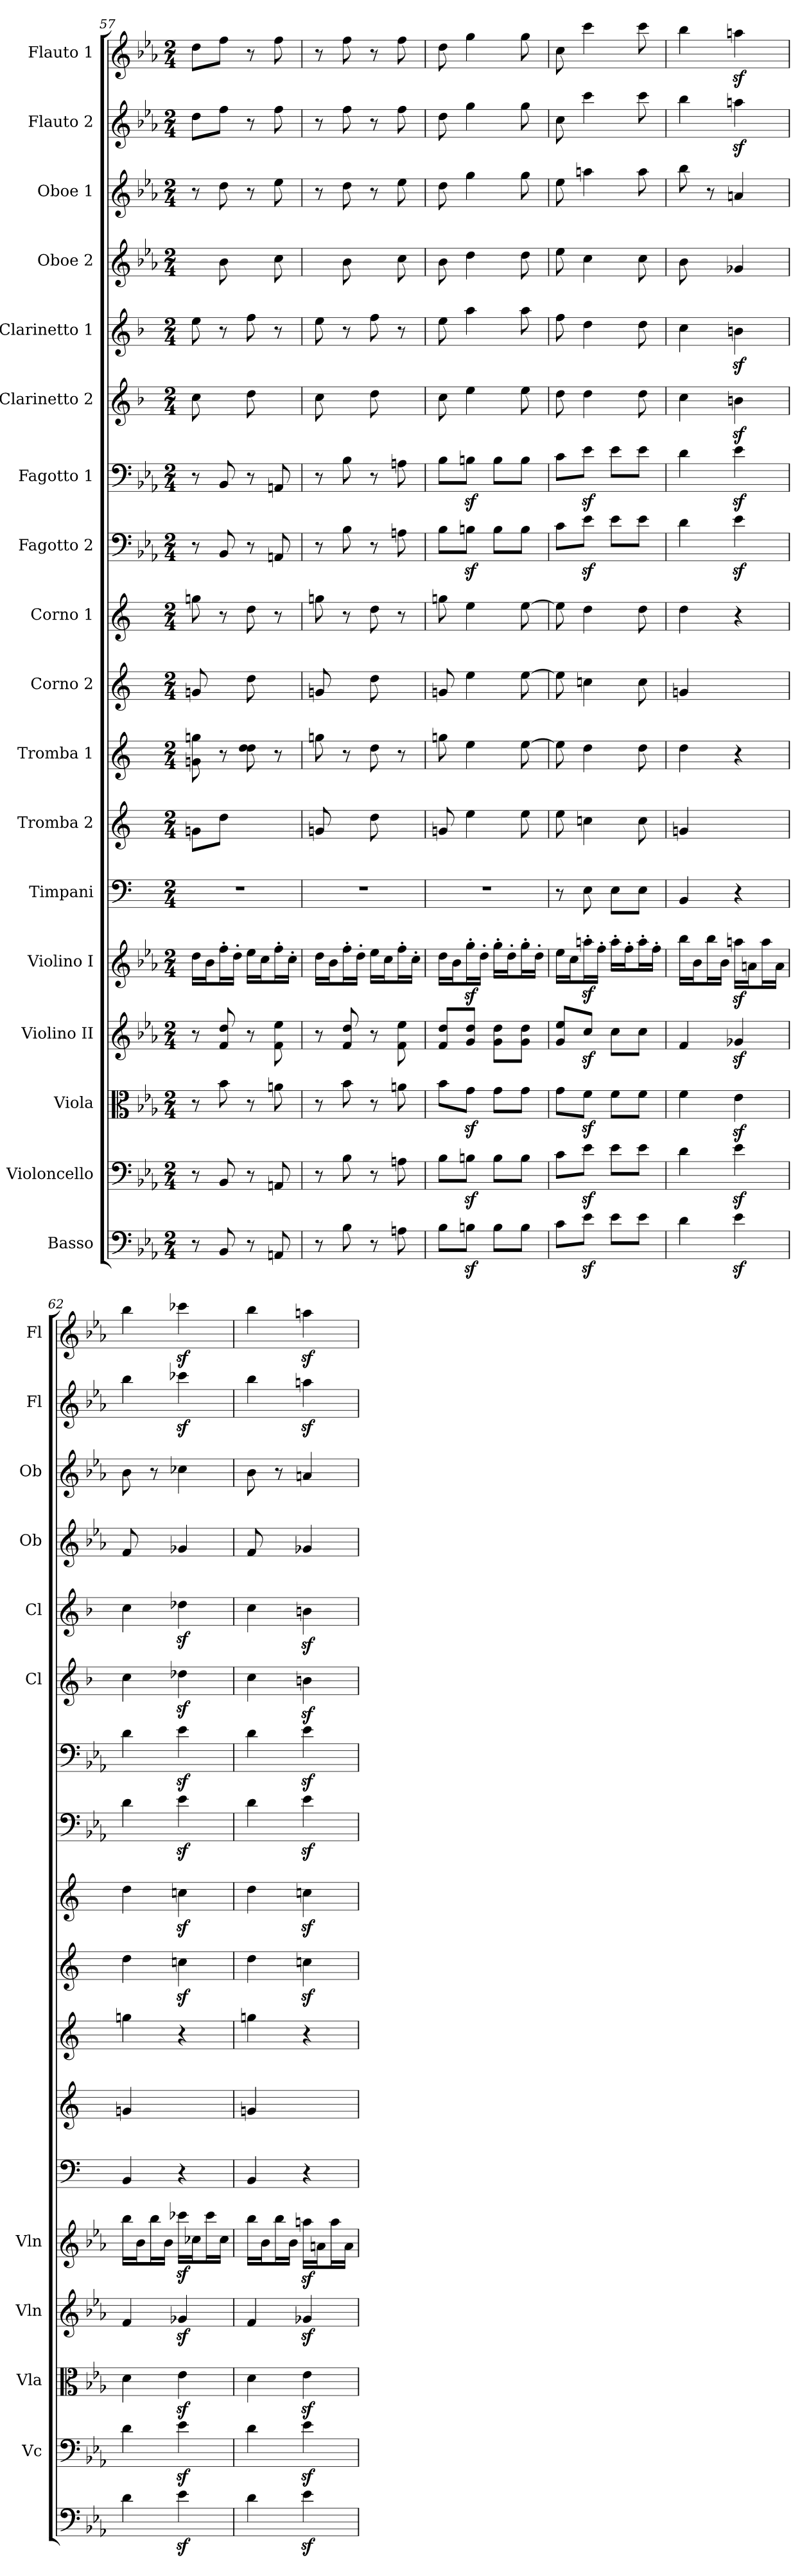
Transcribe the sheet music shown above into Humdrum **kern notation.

**kern	**kern	**kern	**kern	**kern	**kern	**kern	**kern	**kern	**kern	**kern	**kern	**kern	**kern	**kern	**kern	**kern	**kern
*part18	*part17	*part16	*part15	*part14	*part13	*part12	*part11	*part10	*part9	*part8	*part7	*part6	*part5	*part4	*part3	*part2	*part1
*staff18	*staff17	*staff16	*staff15	*staff14	*staff13	*staff12	*staff11	*staff10	*staff9	*staff8	*staff7	*staff6	*staff5	*staff4	*staff3	*staff2	*staff1
*I"Basso	*I"Violoncello	*I"Viola	*I"Violino II	*I"Violino I	*I"Timpani	*I"Tromba 2	*I"Tromba 1	*I"Corno 2	*I"Corno 1	*I"Fagotto 2	*I"Fagotto 1	*I"Clarinetto 2	*I"Clarinetto 1	*I"Oboe 2	*I"Oboe 1	*I"Flauto 2	*I"Flauto 1
*	*I'Vc	*I'Vla	*I'Vln	*I'Vln	*	*	*	*	*	*	*	*I'Cl	*I'Cl	*I'Ob	*I'Ob	*I'Fl	*I'Fl
*clefF4	*clefF4	*clefC3	*clefG2	*clefG2	*clefF4	*clefG2	*clefG2	*clefG2	*clefG2	*clefF4	*clefF4	*clefG2	*clefG2	*clefG2	*clefG2	*clefG2	*clefG2
*ITrd7c12	*	*	*	*	*	*ITrd-2c-3	*ITrd-2c-3	*ITrd5c9	*ITrd5c9	*	*	*ITrd1c2	*ITrd1c2	*	*	*	*
*k[b-e-a-]	*k[b-e-a-]	*k[b-e-a-]	*k[b-e-a-]	*k[b-e-a-]	*	*	*	*	*	*k[b-e-a-]	*k[b-e-a-]	*k[b-e-a-]	*k[b-e-a-]	*k[b-e-a-]	*k[b-e-a-]	*k[b-e-a-]	*k[b-e-a-]
*M2/4	*M2/4	*M2/4	*M2/4	*M2/4	*M2/4	*M2/4	*M2/4	*M2/4	*M2/4	*M2/4	*M2/4	*M2/4	*M2/4	*M2/4	*M2/4	*M2/4	*M2/4
=57	=57	=57	=57	=57	=57	=57	=57	=57	=57	=57	=57	=57	=57	=57	=57	=57	=57
8r	8r	8r	8r	16dd\LL	2r	8b-X\L	8b-X 8bb-X	8B-X	8b-X	8r	8r	8b-	8dd	8ryy	8r	8dd\L	8dd\L
.	.	.	.	16b-\J	.	.	.	.	.	.	.	.	.	.	.	.	.
8BBB-	8BB-	8b-	8f 8dd	16ff'\L	.	8ff\J	8r	8ryy	8r	8BB-	8BB-	8ryy	8r	8b-	8dd	8ff\J	8ff\J
.	.	.	.	16dd'\JJ	.	.	.	.	.	.	.	.	.	.	.	.	.
8r	8r	8r	8r	16ee-\LL	.	16ryy	8ff 8ff	8f	8f	8r	8r	8cc	8ee-	8ryy	8r	8r	8r
.	.	.	.	16cc\J	.	16ryy	.	.	.	.	.	.	.	.	.	.	.
8AAAn	8AAn	8an	8f 8ee-	16ff'\L	.	16ryy	8r	8ryy	8r	8AAn	8AAn	8ryy	8r	8cc	8ee-	8ff	8ff
.	.	.	.	16cc'\JJ	.	16ryy	.	.	.	.	.	.	.	.	.	.	.
=58	=58	=58	=58	=58	=58	=58	=58	=58	=58	=58	=58	=58	=58	=58	=58	=58	=58
8r	8r	8r	8r	16dd\LL	2r	8b-X	8bb-X	8B-X	8b-X	8r	8r	8b-	8dd	8ryy	8r	8r	8r
.	.	.	.	16b-\J	.	.	.	.	.	.	.	.	.	.	.	.	.
8BB-	8B-	8b-	8f 8dd	16ff'\L	.	8ryy	8r	8ryy	8r	8B-	8B-	8ryy	8r	8b-	8dd	8ff	8ff
.	.	.	.	16dd'\JJ	.	.	.	.	.	.	.	.	.	.	.	.	.
8r	8r	8r	8r	16ee-\LL	.	8ff	8ff	8f	8f	8r	8r	8cc	8ee-	8ryy	8r	8r	8r
.	.	.	.	16cc\J	.	.	.	.	.	.	.	.	.	.	.	.	.
8AAn	8An	8an	8f 8ee-	16ff'\L	.	8ryy	8r	8ryy	8r	8An	8An	8ryy	8r	8cc	8ee-	8ff	8ff
.	.	.	.	16cc'\JJ	.	.	.	.	.	.	.	.	.	.	.	.	.
=59	=59	=59	=59	=59	=59	=59	=59	=59	=59	=59	=59	=59	=59	=59	=59	=59	=59
8BB-\L	8B-\L	8b-\L	8f/ 8dd/L	16dd\LL	2r	8b-X	8bb-X	8B-X	8b-X	8B-\L	8B-\L	8b-	8dd	8b-	8dd	8dd	8dd
.	.	.	.	16b-\J	.	.	.	.	.	.	.	.	.	.	.	.	.
8BBnz\J	8Bnz\J	8gz\J	8g/ 8dd/J	16ggz'\L	.	4gg	4gg	4g	4g	8Bnz\J	8Bnz\J	4dd	4gg	4dd	4gg	4gg	4gg
.	.	.	.	16dd'\JJ	.	.	.	.	.	.	.	.	.	.	.	.	.
8BB\L	8B\L	8g\L	8g\ 8dd\L	16gg'\LL	.	.	.	.	.	8B\L	8B\L	.	.	.	.	.	.
.	.	.	.	16dd'\J	.	.	.	.	.	.	.	.	.	.	.	.	.
8BB\J	8B\J	8g\J	8g\ 8dd\J	16gg'\L	.	8gg	[8gg	[8g	[8g	8B\J	8B\J	8dd	8gg	8dd	8gg	8gg	8gg
.	.	.	.	16dd'\JJ	.	.	.	.	.	.	.	.	.	.	.	.	.
=60	=60	=60	=60	=60	=60	=60	=60	=60	=60	=60	=60	=60	=60	=60	=60	=60	=60
8C\L	8c\L	8g\L	8g/ 8ee-/L	16ee-\LL	8r	8gg	8gg]	8g]	8g]	8c\L	8c\L	8cc	8ee-	8ee-	8ee-	8cc	8cc
.	.	.	.	16cc\J	.	.	.	.	.	.	.	.	.	.	.	.	.
8E-z\J	8e-z\J	8fz\J	8ccz/J	16aanz'\L	8E	4ee-X	4ff	4e-X	4f	8e-z\J	8e-z\J	4cc	4cc	4cc	4aan	4ccc	4ccc
.	.	.	.	16ff'\JJ	.	.	.	.	.	.	.	.	.	.	.	.	.
8E-\L	8e-\L	8f\L	8cc\L	16aa'\LL	8E\L	.	.	.	.	8e-\L	8e-\L	.	.	.	.	.	.
.	.	.	.	16ff'\J	.	.	.	.	.	.	.	.	.	.	.	.	.
8E-\J	8e-\J	8f\J	8cc\J	16aa'\L	8E\J	8ee-	8ff	8e-	8f	8e-\J	8e-\J	8cc	8cc	8cc	8aa	8ccc	8ccc
.	.	.	.	16ff'\JJ	.	.	.	.	.	.	.	.	.	.	.	.	.
=61	=61	=61	=61	=61	=61	=61	=61	=61	=61	=61	=61	=61	=61	=61	=61	=61	=61
4D	4d	4f	4f	16bb-\LL	4BB	4b-X	4ff	4B-X	4f	4d	4d	4b-	4b-	8b-	8bb-	4bb-	4bb-
.	.	.	.	16b-\J	.	.	.	.	.	.	.	.	.	.	.	.	.
.	.	.	.	16bb-\L	.	.	.	.	.	.	.	.	.	8ryy	8r	.	.
.	.	.	.	16b-\JJ	.	.	.	.	.	.	.	.	.	.	.	.	.
4E-z	4e-z	4e-z	4g-Xz	16aanz\LL	4r	4ryy	4r	4ryy	4r	4e-z	4e-z	4anz	4anz	4g-X	4an	4aanz	4aanz
.	.	.	.	16an\J	.	.	.	.	.	.	.	.	.	.	.	.	.
.	.	.	.	16aa\L	.	.	.	.	.	.	.	.	.	.	.	.	.
.	.	.	.	16a\JJ	.	.	.	.	.	.	.	.	.	.	.	.	.
=62	=62	=62	=62	=62	=62	=62	=62	=62	=62	=62	=62	=62	=62	=62	=62	=62	=62
4D	4d	4d	4f	16bb-\LL	4BB	4b-X	4bb-X	4f	4f	4d	4d	4b-	4b-	8f	8b-	4bb-	4bb-
.	.	.	.	16b-\J	.	.	.	.	.	.	.	.	.	.	.	.	.
.	.	.	.	16bb-\L	.	.	.	.	.	.	.	.	.	8ryy	8r	.	.
.	.	.	.	16b-\JJ	.	.	.	.	.	.	.	.	.	.	.	.	.
4E-z	4e-z	4e-z	4g-Xz	16ccc-Xz\LL	4r	4ryy	4r	4e-Xz	4e-Xz	4e-z	4e-z	4cc-Xz	4cc-Xz	4g-X	4cc-X	4ccc-Xz	4ccc-Xz
.	.	.	.	16cc-X\J	.	.	.	.	.	.	.	.	.	.	.	.	.
.	.	.	.	16ccc-\L	.	.	.	.	.	.	.	.	.	.	.	.	.
.	.	.	.	16cc-\JJ	.	.	.	.	.	.	.	.	.	.	.	.	.
=63	=63	=63	=63	=63	=63	=63	=63	=63	=63	=63	=63	=63	=63	=63	=63	=63	=63
4D	4d	4d	4f	16bb-\LL	4BB	4b-X	4bb-X	4f	4f	4d	4d	4b-	4b-	8f	8b-	4bb-	4bb-
.	.	.	.	16b-\J	.	.	.	.	.	.	.	.	.	.	.	.	.
.	.	.	.	16bb-\L	.	.	.	.	.	.	.	.	.	8ryy	8r	.	.
.	.	.	.	16b-\JJ	.	.	.	.	.	.	.	.	.	.	.	.	.
4E-z	4e-z	4e-z	4g-Xz	16aanz\LL	4r	4ryy	4r	4e-Xz	4e-Xz	4e-z	4e-z	4anz	4anz	4g-X	4an	4aanz	4aanz
.	.	.	.	16an\J	.	.	.	.	.	.	.	.	.	.	.	.	.
.	.	.	.	16aa\L	.	.	.	.	.	.	.	.	.	.	.	.	.
.	.	.	.	16a\JJ	.	.	.	.	.	.	.	.	.	.	.	.	.
=	=	=	=	=	=	=	=	=	=	=	=	=	=	=	=	=	=
*-	*-	*-	*-	*-	*-	*-	*-	*-	*-	*-	*-	*-	*-	*-	*-	*-	*-
